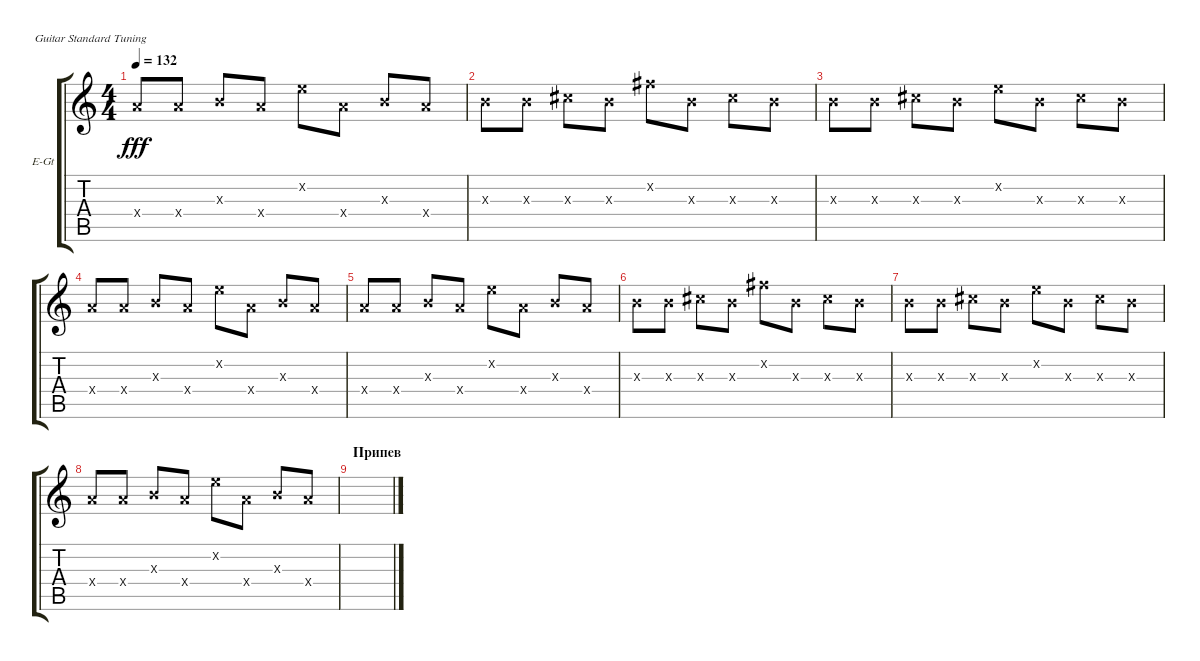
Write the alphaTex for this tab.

\defaultSystemsLayout 4
\bracketExtendMode groupsimilarinstruments
\firstSystemTrackNameOrientation horizontal
\otherSystemsTrackNameOrientation horizontal
\track ("Electric Guitar" "E-Gt") {instrument electricguitarclean}
\staff {score tabs}
\tuning (E4 B3 G3 D3 A2 E2)
\ts (4 4)
\tempo 132
\clef g2
\ks c
7.4{x}.8{dy fff} 7.4{x}.8 4.3{x}.8 7.4{x}.8 5.2{x}.8 7.4{x}.8 4.3{x}.8 7.4{x}.8 |
4.3{x}.8 4.3{x}.8 6.3{x}.8 4.3{x}.8 7.2{x}.8 4.3{x}.8 6.3{x}.8 4.3{x}.8 |
4.3{x}.8 4.3{x}.8 6.3{x}.8 4.3{x}.8 5.2{x}.8 4.3{x}.8 6.3{x}.8 4.3{x}.8 |
7.4{x}.8 7.4{x}.8 4.3{x}.8 7.4{x}.8 5.2{x}.8 7.4{x}.8 4.3{x}.8 7.4{x}.8 |
7.4{x}.8 7.4{x}.8 4.3{x}.8 7.4{x}.8 5.2{x}.8 7.4{x}.8 4.3{x}.8 7.4{x}.8 |
4.3{x}.8 4.3{x}.8 6.3{x}.8 4.3{x}.8 7.2{x}.8 4.3{x}.8 6.3{x}.8 4.3{x}.8 |
4.3{x}.8 4.3{x}.8 6.3{x}.8 4.3{x}.8 5.2{x}.8 4.3{x}.8 6.3{x}.8 4.3{x}.8 |
7.4{x}.8 7.4{x}.8 4.3{x}.8 7.4{x}.8 5.2{x}.8 7.4{x}.8 4.3{x}.8 7.4{x}.8 |
\section ("" "Припев")
